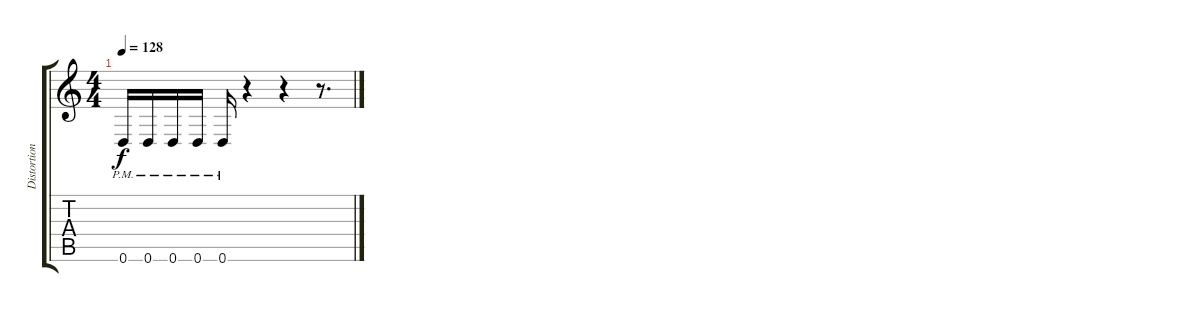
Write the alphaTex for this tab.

\track ("Distortion Guitar 1" "Distortion") {instrument distortionguitar}
\staff {score tabs}
\tuning (E4 B3 G3 D3 A2 D2) {hide}
\ts (4 4)
\tempo 128
\clef g2
\ks c
0.6{pm}.16{dy f} 0.6{pm}.16 0.6{pm}.16 0.6{pm}.16 0.6{pm}.16 r.4 r.4 r.8{d}
